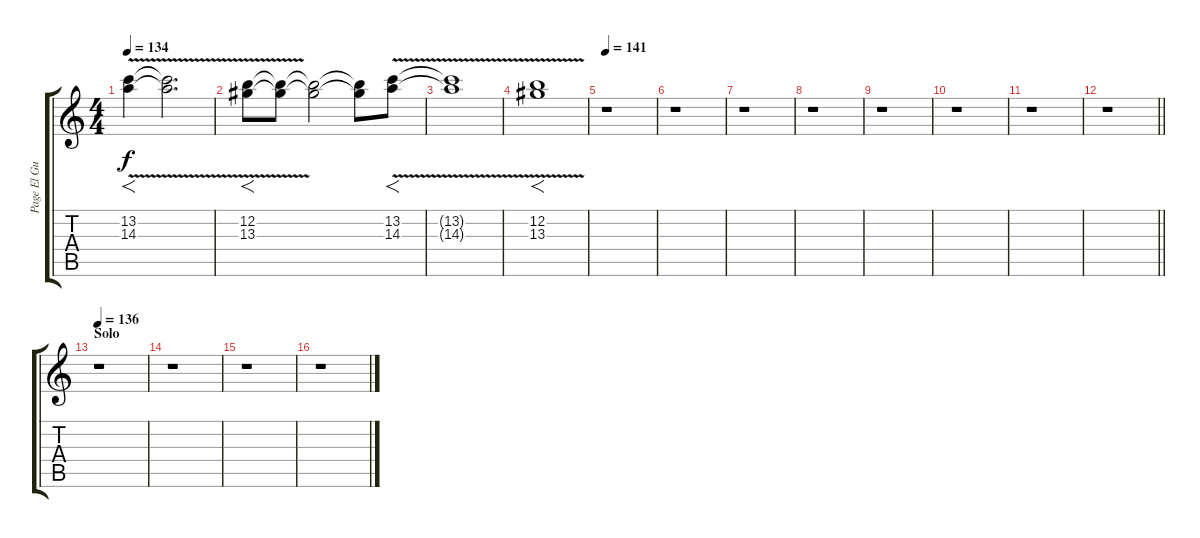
\track ("Page El Guitar Lead" "Page El Gu") {instrument overdrivenguitar}
\staff {score tabs}
\tuning (E4 B3 G3 D3 A2 E2) {hide}
\ts (4 4)
\tempo 134
\clef g2
\ks aminor
(13.2{v} 14.3{v}).4{f dy f} (13.2{t} 14.3{t}).2{d} |
(12.2{v} 13.3{v}).8{f} (12.2{t} 13.3{t}).8 (12.2{t} 13.3{t}).2 (12.2{t} 13.3{t}).8 (13.2{v} 14.3{v}).8{f} |
(13.2{v t} 14.3{v t}).1 |
(12.2{v} 13.3{v}).1{f} |
\tempo 141
r.1 |
r.1 |
r.1 |
r.1 |
r.1 |
r.1 |
r.1 |
\barLineRight lightlight
r.1 |
\section ("" "Solo")
\tempo 136
r.1 |
r.1 |
r.1 |
r.1
